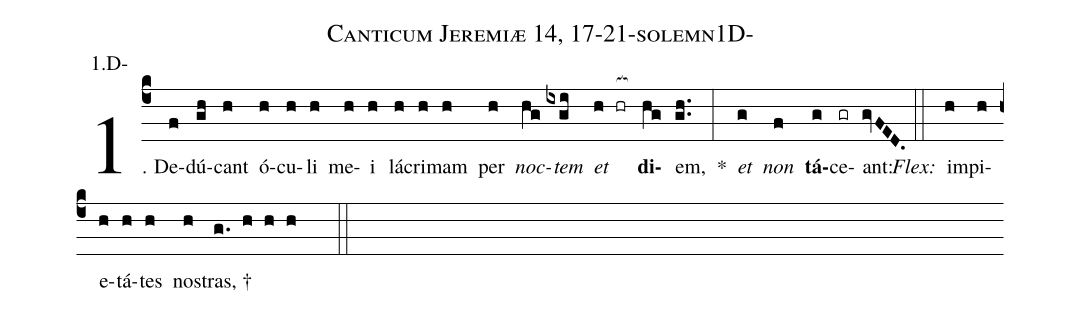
name: Canticum Jeremiæ 14, 17-21-solemn1D-;
annotation: 1.D-;
%%
(c4)1. De(f)dú(gh)cant(h) ó(h)cu(h)li(h) me(h)i(h) lá(h)cri(h)mam(h) per(h) <i>noc</i>(hg)<i>tem</i>(ixgi) <i>et</i>(h hr[ocb:1{]) <b>di</b>(hg[ocb:0}])em,(gh..) *(:) <i>et</i>(g) <i>non</i>(f) <b>tá</b>(g)ce(gr)ant:(gvFED.) (::)
<i>Flex:</i>()  im(h)pi(h)e(h)tá(h)tes(h) nos(h)tras, †(g. h h h  ::)
